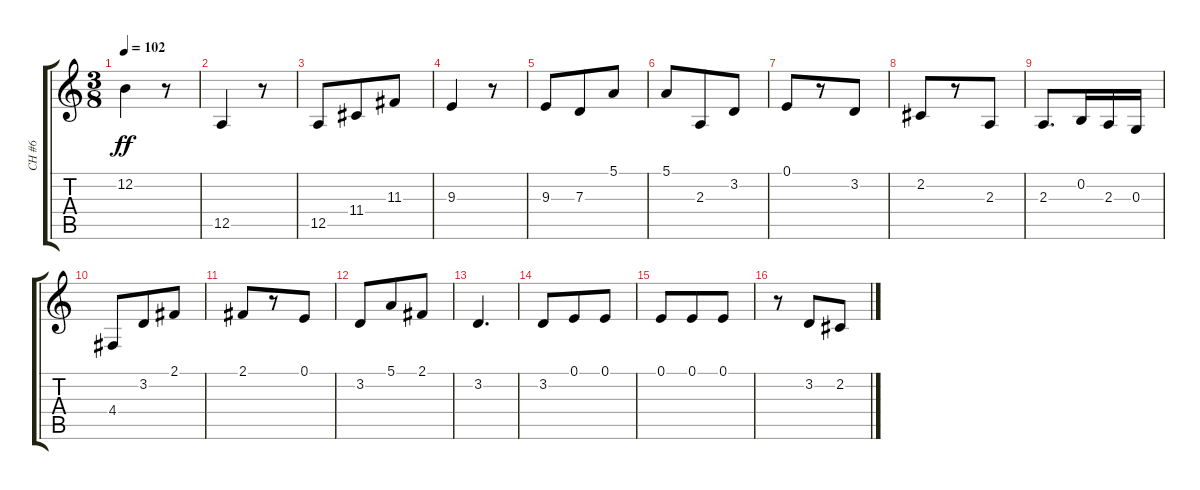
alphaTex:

\track ("CH #6" "CH #6") {instrument stringensemble1}
\staff {score tabs}
\tuning (E4 B3 G3 D3 A2 E2) {hide}
\ts (3 8)
\tempo 102
\clef g2
\ks c
12.2.4{dy ff} r.8 |
12.5.4 r.8 |
12.5.8 11.4.8 11.3.8 |
9.3.4 r.8 |
9.3.8 7.3.8 5.1.8 |
5.1.8 2.3.8 3.2.8 |
0.1.8 r.8 3.2.8 |
2.2.8 r.8 2.3.8 |
2.3.8{d} 0.2.16 2.3.16 0.3.16 |
4.4.8 3.2.8 2.1.8 |
2.1.8 r.8 0.1.8 |
3.2.8 5.1.8 2.1.8 |
3.2.4{d} |
3.2.8 0.1.8 0.1.8 |
0.1.8 0.1.8 0.1.8 |
r.8 3.2.8 2.2.8
